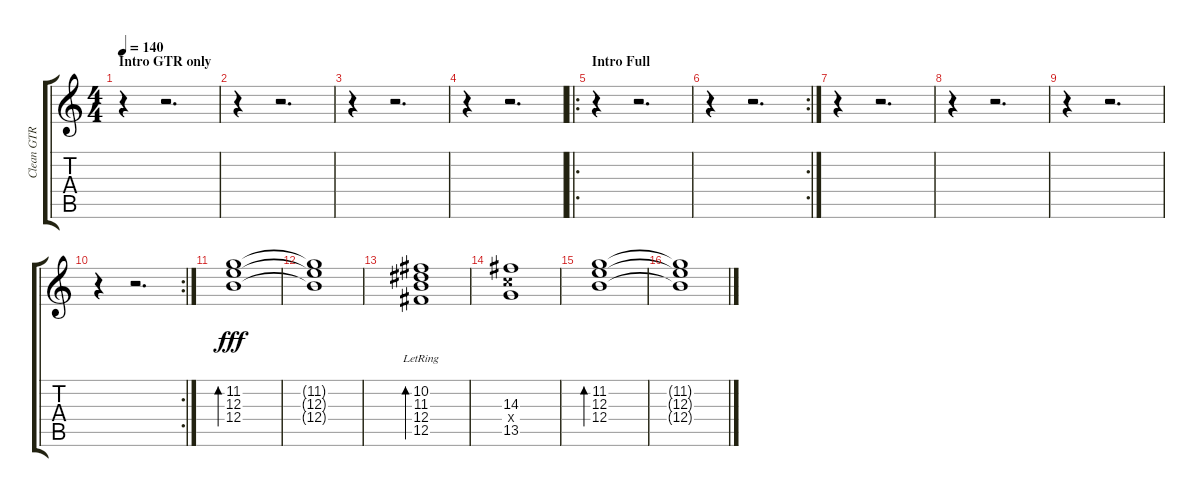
\track ("Clean GTR 2" "Clean GTR ") {instrument electricguitarclean}
\staff {score tabs}
\tuning (Db4 Ab3 E3 B2 Gb2 B1) {hide}
\ts (4 4)
\section ("" "Intro GTR only")
\tempo 140
\clef g2
\ks c
r.4{dy fff instrument electricguitarclean} r.2{d} |
r.4 r.2{d} |
r.4 r.2{d} |
r.4 r.2{d} |
\ro
\section ("" "Intro Full")
r.4 r.2{d} |
\rc 2
r.4 r.2{d} |
r.4 r.2{d} |
r.4 r.2{d} |
r.4 r.2{d} |
\rc 2
r.4 r.2{d} |
(11.2 12.3 12.4).1{bd 120} |
(11.2{t} 12.3{t} 12.4{t}).1 |
(10.2 11.3{lr} 12.4 12.5).1{bd 120} |
(14.3 13.4{x} 13.5).1 |
(11.2 12.3 12.4).1{bd 120} |
(11.2{t} 12.3{t} 12.4{t}).1
